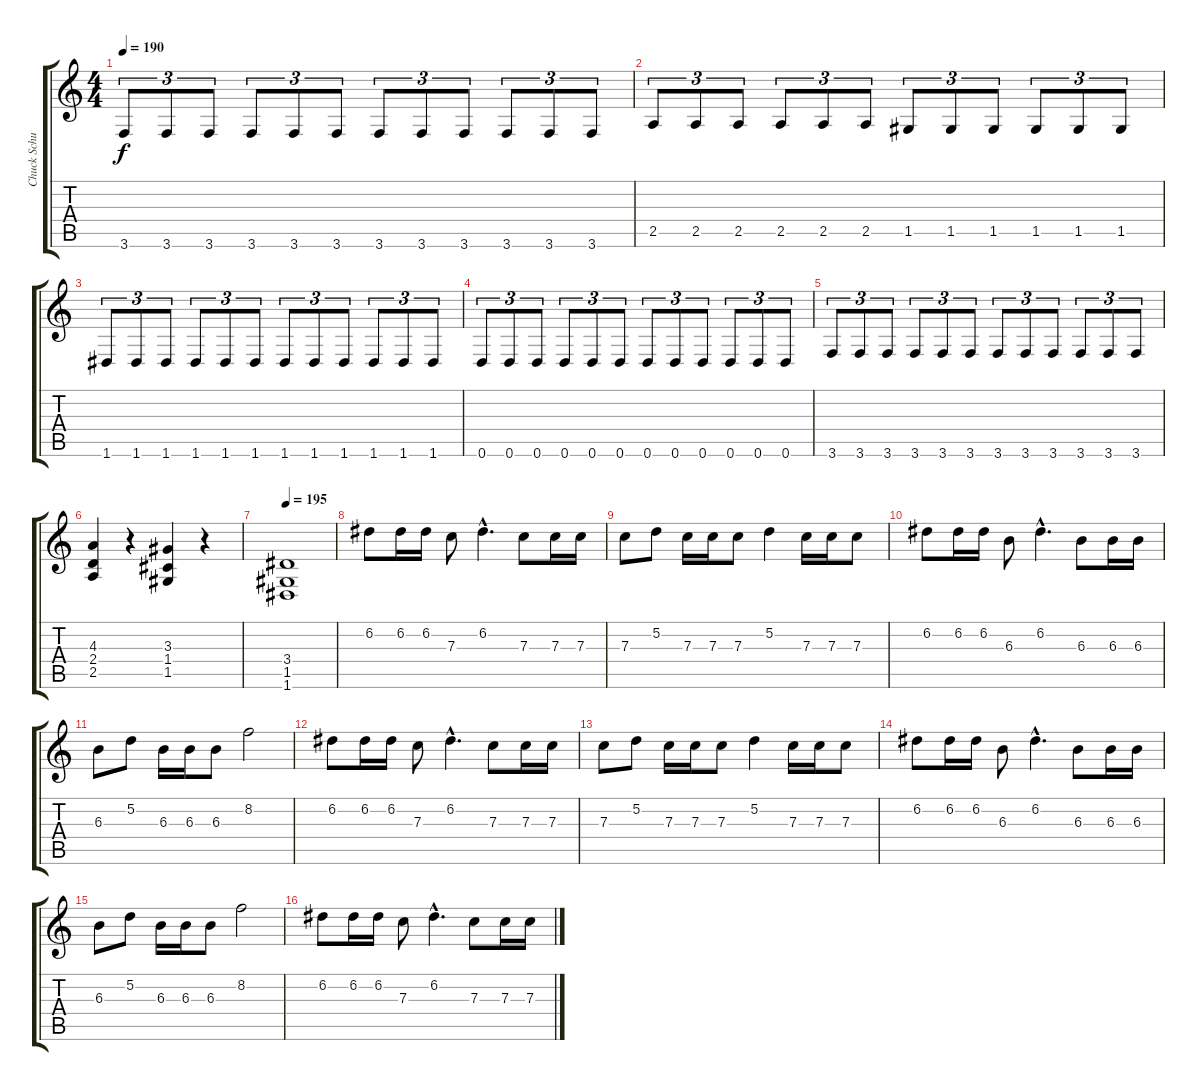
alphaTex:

\track ("Chuck Schuldiner" "Chuck Schu") {instrument overdrivenguitar}
\staff {score tabs}
\tuning (D4 A3 F3 C3 G2 D2) {hide}
\ts (4 4)
\tempo 190
\clef g2
\ks c
3.6.8{tu (3 2) dy f} 3.6.8{tu (3 2)} 3.6.8{tu (3 2)} 3.6.8{tu (3 2)} 3.6.8{tu (3 2)} 3.6.8{tu (3 2)} 3.6.8{tu (3 2)} 3.6.8{tu (3 2)} 3.6.8{tu (3 2)} 3.6.8{tu (3 2)} 3.6.8{tu (3 2)} 3.6.8{tu (3 2)} |
2.5.8{tu (3 2)} 2.5.8{tu (3 2)} 2.5.8{tu (3 2)} 2.5.8{tu (3 2)} 2.5.8{tu (3 2)} 2.5.8{tu (3 2)} 1.5.8{tu (3 2)} 1.5.8{tu (3 2)} 1.5.8{tu (3 2)} 1.5.8{tu (3 2)} 1.5.8{tu (3 2)} 1.5.8{tu (3 2)} |
1.6.8{tu (3 2)} 1.6.8{tu (3 2)} 1.6.8{tu (3 2)} 1.6.8{tu (3 2)} 1.6.8{tu (3 2)} 1.6.8{tu (3 2)} 1.6.8{tu (3 2)} 1.6.8{tu (3 2)} 1.6.8{tu (3 2)} 1.6.8{tu (3 2)} 1.6.8{tu (3 2)} 1.6.8{tu (3 2)} |
0.6.8{tu (3 2)} 0.6.8{tu (3 2)} 0.6.8{tu (3 2)} 0.6.8{tu (3 2)} 0.6.8{tu (3 2)} 0.6.8{tu (3 2)} 0.6.8{tu (3 2)} 0.6.8{tu (3 2)} 0.6.8{tu (3 2)} 0.6.8{tu (3 2)} 0.6.8{tu (3 2)} 0.6.8{tu (3 2)} |
3.6.8{tu (3 2)} 3.6.8{tu (3 2)} 3.6.8{tu (3 2)} 3.6.8{tu (3 2)} 3.6.8{tu (3 2)} 3.6.8{tu (3 2)} 3.6.8{tu (3 2)} 3.6.8{tu (3 2)} 3.6.8{tu (3 2)} 3.6.8{tu (3 2)} 3.6.8{tu (3 2)} 3.6.8{tu (3 2)} |
(4.3 2.4 2.5).4 r.4 (3.3 1.4 1.5).4 r.4 |
\tempo 195
(3.4 1.5 1.6).1 |
6.2.8 6.2.16 6.2.16 7.3.8 6.2{hac}.4{d} 7.3.8 7.3.16 7.3.16 |
7.3.8 5.2.8 7.3.16 7.3.16 7.3.8 5.2.4 7.3.16 7.3.16 7.3.8 |
6.2.8 6.2.16 6.2.16 6.3.8 6.2{hac}.4{d} 6.3.8 6.3.16 6.3.16 |
6.3.8 5.2.8 6.3.16 6.3.16 6.3.8 8.2.2 |
6.2.8 6.2.16 6.2.16 7.3.8 6.2{hac}.4{d} 7.3.8 7.3.16 7.3.16 |
7.3.8 5.2.8 7.3.16 7.3.16 7.3.8 5.2.4 7.3.16 7.3.16 7.3.8 |
6.2.8 6.2.16 6.2.16 6.3.8 6.2{hac}.4{d} 6.3.8 6.3.16 6.3.16 |
6.3.8 5.2.8 6.3.16 6.3.16 6.3.8 8.2.2 |
6.2.8 6.2.16 6.2.16 7.3.8 6.2{hac}.4{d} 7.3.8 7.3.16 7.3.16
